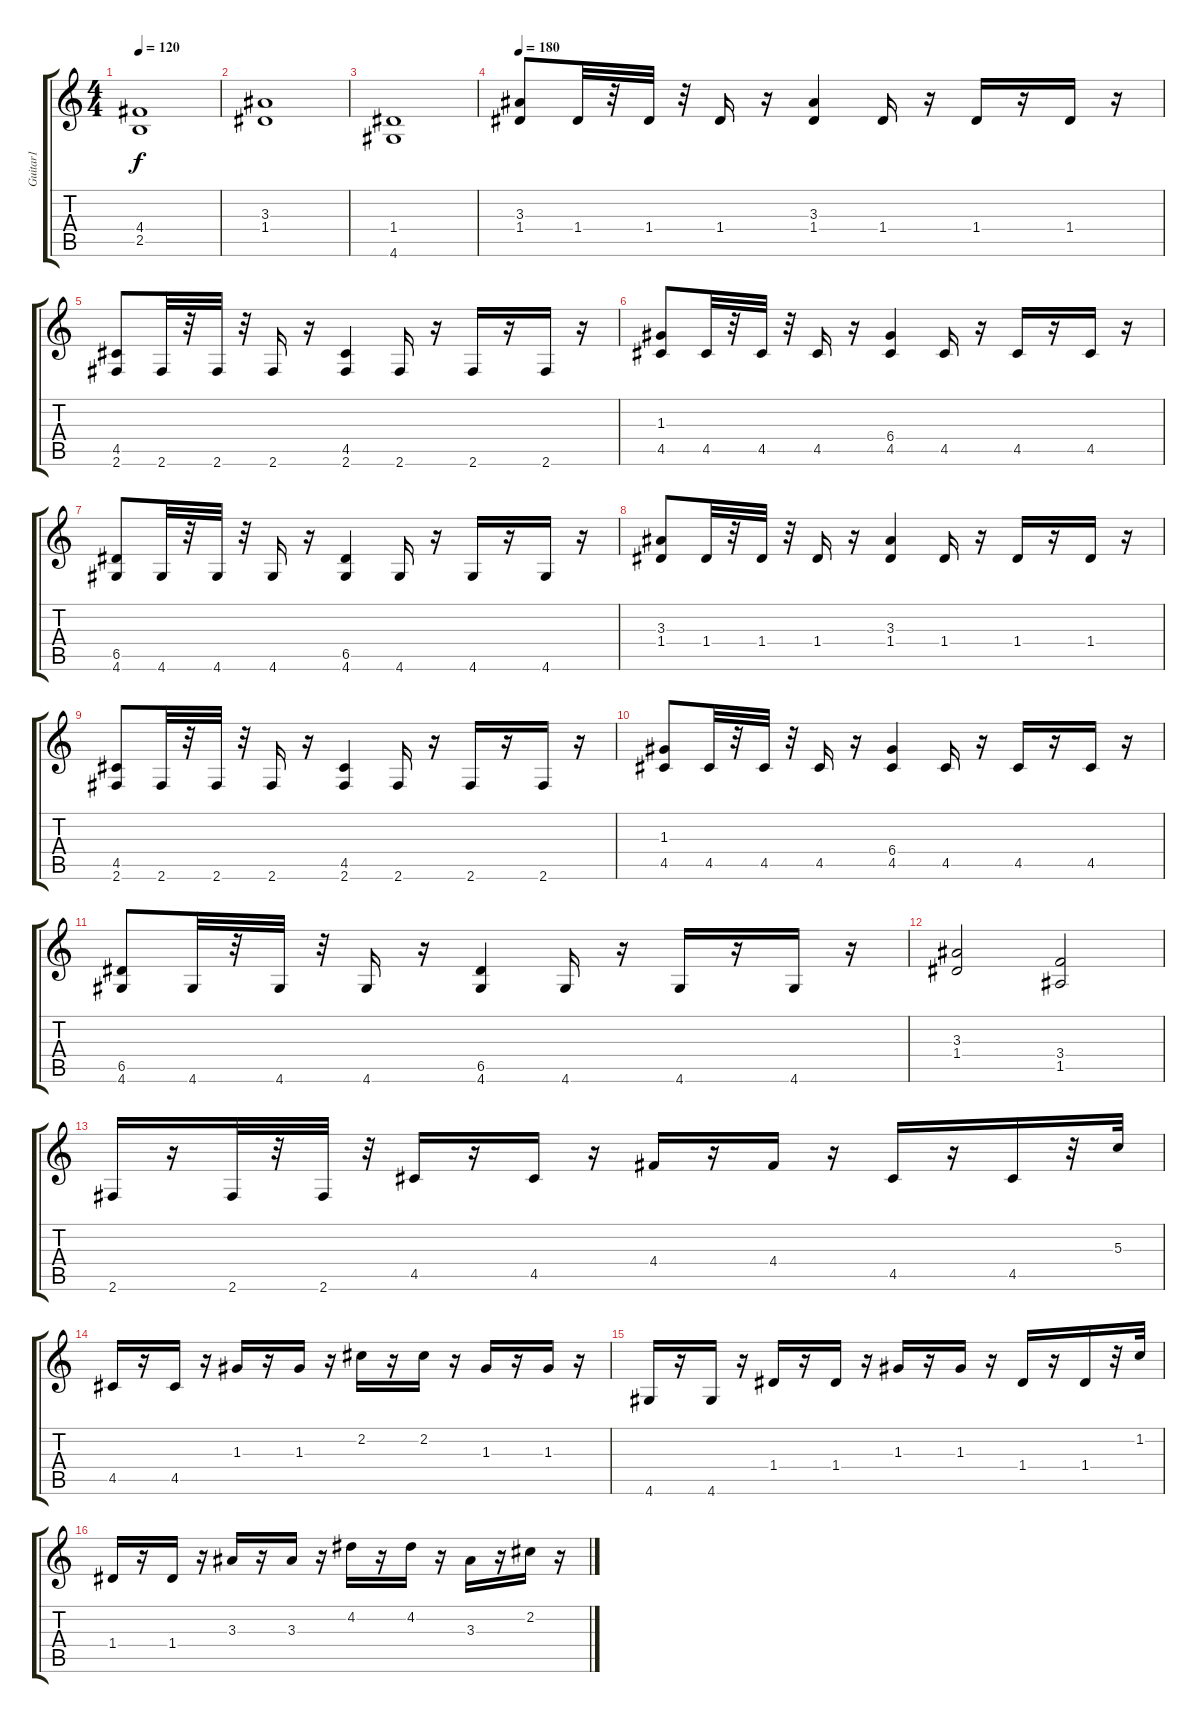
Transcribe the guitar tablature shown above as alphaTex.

\track ("Guitar1" "Guitar1") {instrument electricguitarmuted}
\staff {score tabs}
\tuning (E4 B3 G3 D3 A2 E2) {hide}
\ts (4 4)
\tempo 120
\clef g2
\ks c
(4.4 2.5).1{dy f} |
(3.3 1.4).1 |
(1.4 4.6).1 |
\tempo 180
(3.3 1.4).8 1.4.32{instrument electricguitarmuted} r.32 1.4.32 r.32 1.4.16 r.16 (3.3 1.4).4{instrument distortionguitar} 1.4.16{instrument electricguitarmuted} r.16 1.4.16 r.16 1.4.16 r.16 |
(4.5 2.6).8{instrument distortionguitar} 2.6.32{instrument electricguitarmuted} r.32 2.6.32 r.32 2.6.16 r.16 (4.5 2.6).4{instrument distortionguitar} 2.6.16{instrument electricguitarmuted} r.16 2.6.16 r.16 2.6.16 r.16 |
(1.3 4.5).8{instrument distortionguitar} 4.5.32{instrument electricguitarmuted} r.32 4.5.32 r.32 4.5.16 r.16 (6.4 4.5).4{instrument distortionguitar} 4.5.16{instrument electricguitarmuted} r.16 4.5.16 r.16 4.5.16 r.16 |
(6.5 4.6).8{instrument distortionguitar} 4.6.32{instrument electricguitarmuted} r.32 4.6.32 r.32 4.6.16 r.16 (6.5 4.6).4{instrument distortionguitar} 4.6.16{instrument electricguitarmuted} r.16 4.6.16 r.16 4.6.16 r.16 |
(3.3 1.4).8{instrument distortionguitar} 1.4.32{instrument electricguitarmuted} r.32 1.4.32 r.32 1.4.16 r.16 (3.3 1.4).4{instrument distortionguitar} 1.4.16{instrument electricguitarmuted} r.16 1.4.16 r.16 1.4.16 r.16 |
(4.5 2.6).8{instrument distortionguitar} 2.6.32{instrument electricguitarmuted} r.32 2.6.32 r.32 2.6.16 r.16 (4.5 2.6).4{instrument distortionguitar} 2.6.16{instrument electricguitarmuted} r.16 2.6.16 r.16 2.6.16 r.16 |
(1.3 4.5).8{instrument distortionguitar} 4.5.32{instrument electricguitarmuted} r.32 4.5.32 r.32 4.5.16 r.16 (6.4 4.5).4{instrument distortionguitar} 4.5.16{instrument electricguitarmuted} r.16 4.5.16 r.16 4.5.16 r.16 |
(6.5 4.6).8{instrument distortionguitar} 4.6.32{instrument electricguitarmuted} r.32 4.6.32 r.32 4.6.16 r.16 (6.5 4.6).4{instrument distortionguitar} 4.6.16{instrument electricguitarmuted} r.16 4.6.16 r.16 4.6.16 r.16 |
(3.3 1.4).2{instrument distortionguitar} (3.4 1.5).2 |
2.6.16{instrument distortionguitar} r.16 2.6.32 r.32 2.6.32 r.32 4.5.16 r.16 4.5.16 r.16 4.4.16 r.16 4.4.16 r.16 4.5.16 r.16 4.5.16 r.32 5.3.32{instrument guitarfretnoise} |
4.5.16{instrument distortionguitar} r.16 4.5.16 r.16 1.3.16 r.16 1.3.16 r.16 2.2.16 r.16 2.2.16 r.16 1.3.16 r.16 1.3.16 r.16 |
4.6.16 r.16 4.6.16 r.16 1.4.16 r.16 1.4.16 r.16 1.3.16 r.16 1.3.16 r.16 1.4.16 r.16 1.4.16 r.32 1.2.32{instrument guitarfretnoise} |
1.4.16{instrument distortionguitar} r.16 1.4.16 r.16 3.3.16 r.16 3.3.16 r.16 4.2.16 r.16 4.2.16 r.16 3.3.16 r.16 2.2.16 r.16
